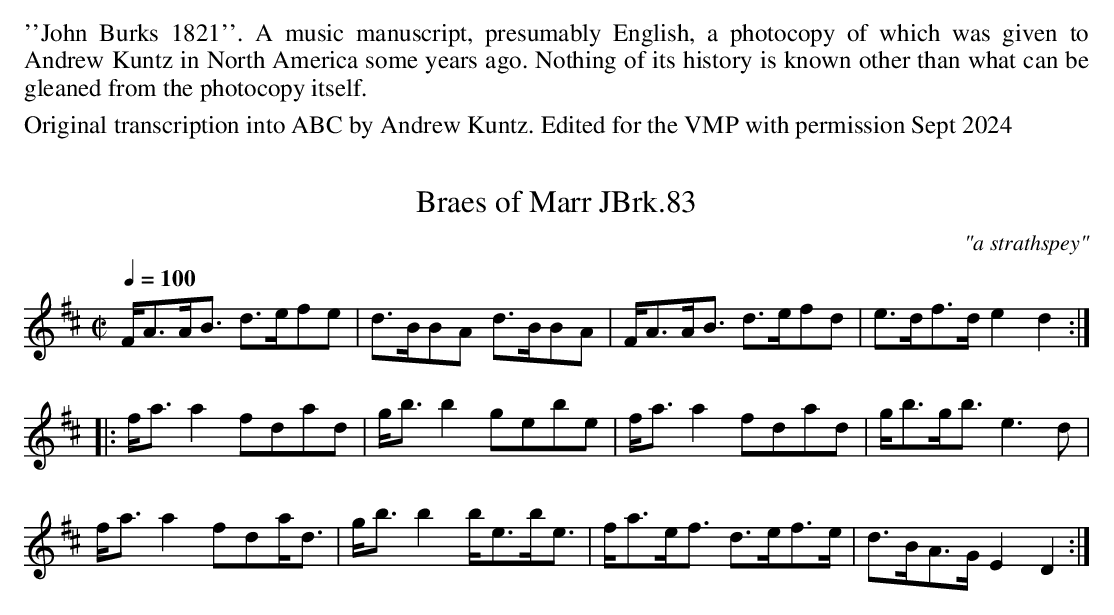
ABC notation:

X:1
T:Braes of Marr JBrk.83
Q:1/4=100
C:"a strathspey"
M:C|
L:1/16
K:D
FA3AB3 d3ef2e2|d3BB2A2 d3BB2A2|FA3AB3 d3ef2d2|e3df3d e4d4:|
|:fa3 a4 f2d2a2d2|gb3 b4 g2e2b2e2|fa3 a4 f2d2a2d2|gb3gb3 e6d2|
fa3 a4 f2d2ad3|gb3 b4 be3be3|fa3ef3 d3ef3e|d3BA3G E4D4:|
